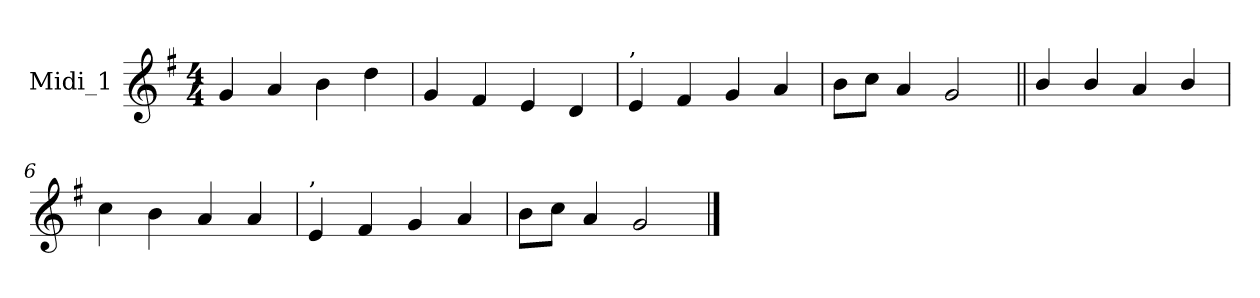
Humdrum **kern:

**kern
*part1
*staff1
*I"Midi_1
*clefG2
*k[f#]
*G:
*M4/4
=1
4g
4a
4b
4dd
=2
4g
4f#
4e
4d
=3
!LO:TX:a:t=,
4e
4f#
4g
4a
=4
8bL
8ccJ
4a
2g
!!LO:LB:g=z
=5||
4b/
4b/
4a/
4b/
=6
4cc
4b
4a
4a
=7
!LO:TX:a:t=,
4e
4f#
4g
4a
=8
8bL
8ccJ
4a
2g
==
*-
